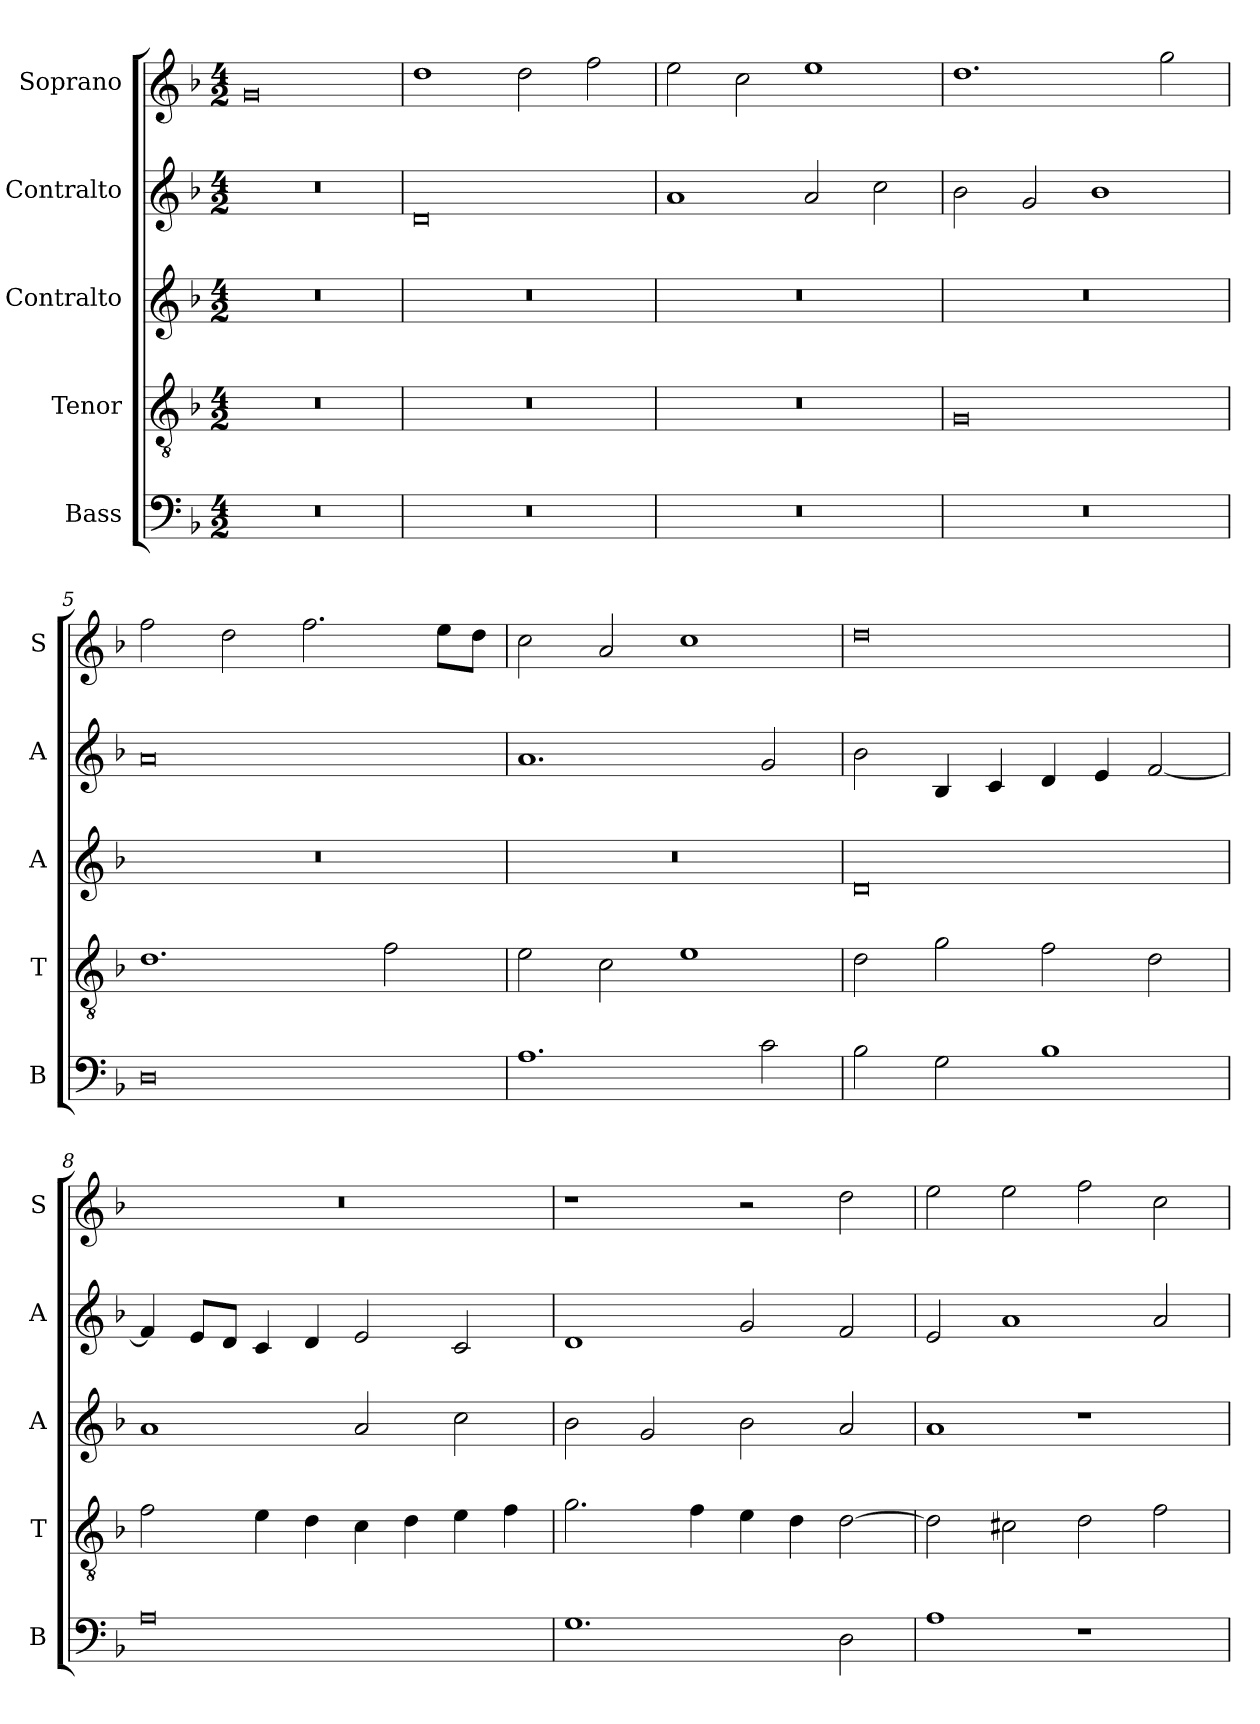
**kern	**kern	**kern	**kern	**kern
*part5	*part4	*part3	*part2	*part1
*staff5	*staff4	*staff3	*staff2	*staff1
*I"Bass	*I"Tenor	*I"Contralto	*I"Contralto	*I"Soprano
*I'B	*I'T	*I'A	*I'A	*I'S
*clefF4	*clefGv2	*clefG2	*clefG2	*clefG2
*k[b-]	*k[b-]	*k[b-]	*k[b-]	*k[b-]
*G:dor	*G:dor	*G:dor	*G:dor	*G:dor
*M4/2	*M4/2	*M4/2	*M4/2	*M4/2
=1	=1	=1	=1	=1
0r	0r	0r	0r	0g
=2	=2	=2	=2	=2
0r	0r	0r	0d	1dd
.	.	.	.	2dd
.	.	.	.	2ff
=3	=3	=3	=3	=3
0r	0r	0r	1a	2ee
.	.	.	.	2cc
.	.	.	2a	1ee
.	.	.	2cc	.
=4	=4	=4	=4	=4
0r	0G	0r	2b-	1.dd
.	.	.	2g	.
.	.	.	1b-	.
.	.	.	.	2gg
=5	=5	=5	=5	=5
0D	1.d	0r	0a	2ff
.	.	.	.	2dd
.	.	.	.	2.ff
.	2f	.	.	.
.	.	.	.	8ee\L
.	.	.	.	8dd\J
=6	=6	=6	=6	=6
1.A	2e	0r	1.a	2cc
.	2c	.	.	2a
.	1e	.	.	1cc
2c	.	.	2g	.
=7	=7	=7	=7	=7
2B-	2d	0d	2b-	0dd
2G	2g	.	4B-	.
.	.	.	4c	.
1B-	2f	.	4d	.
.	.	.	4e	.
.	2d	.	[2f	.
=8	=8	=8	=8	=8
0A	2f	1a	4f]	0r
.	.	.	8e/L	.
.	.	.	8d/J	.
.	4e	.	4c	.
.	4d	.	4d	.
.	4c	2a	2e	.
.	4d	.	.	.
.	4e	2cc	2c	.
.	4f	.	.	.
=9	=9	=9	=9	=9
1.G	2.g	2b-	1d	1r
.	.	2g	.	.
.	4f	.	.	.
.	4e	2b-	2g	2r
.	4d	.	.	.
2D	[2d	2a	2f	2dd
=10	=10	=10	=10	=10
1A	2d]	1a	2e	2ee
.	2c#X	.	1a	2ee
1r	2d	1r	.	2ff
.	2f	.	2a	2cc
=	=	=	=	=
*-	*-	*-	*-	*-
